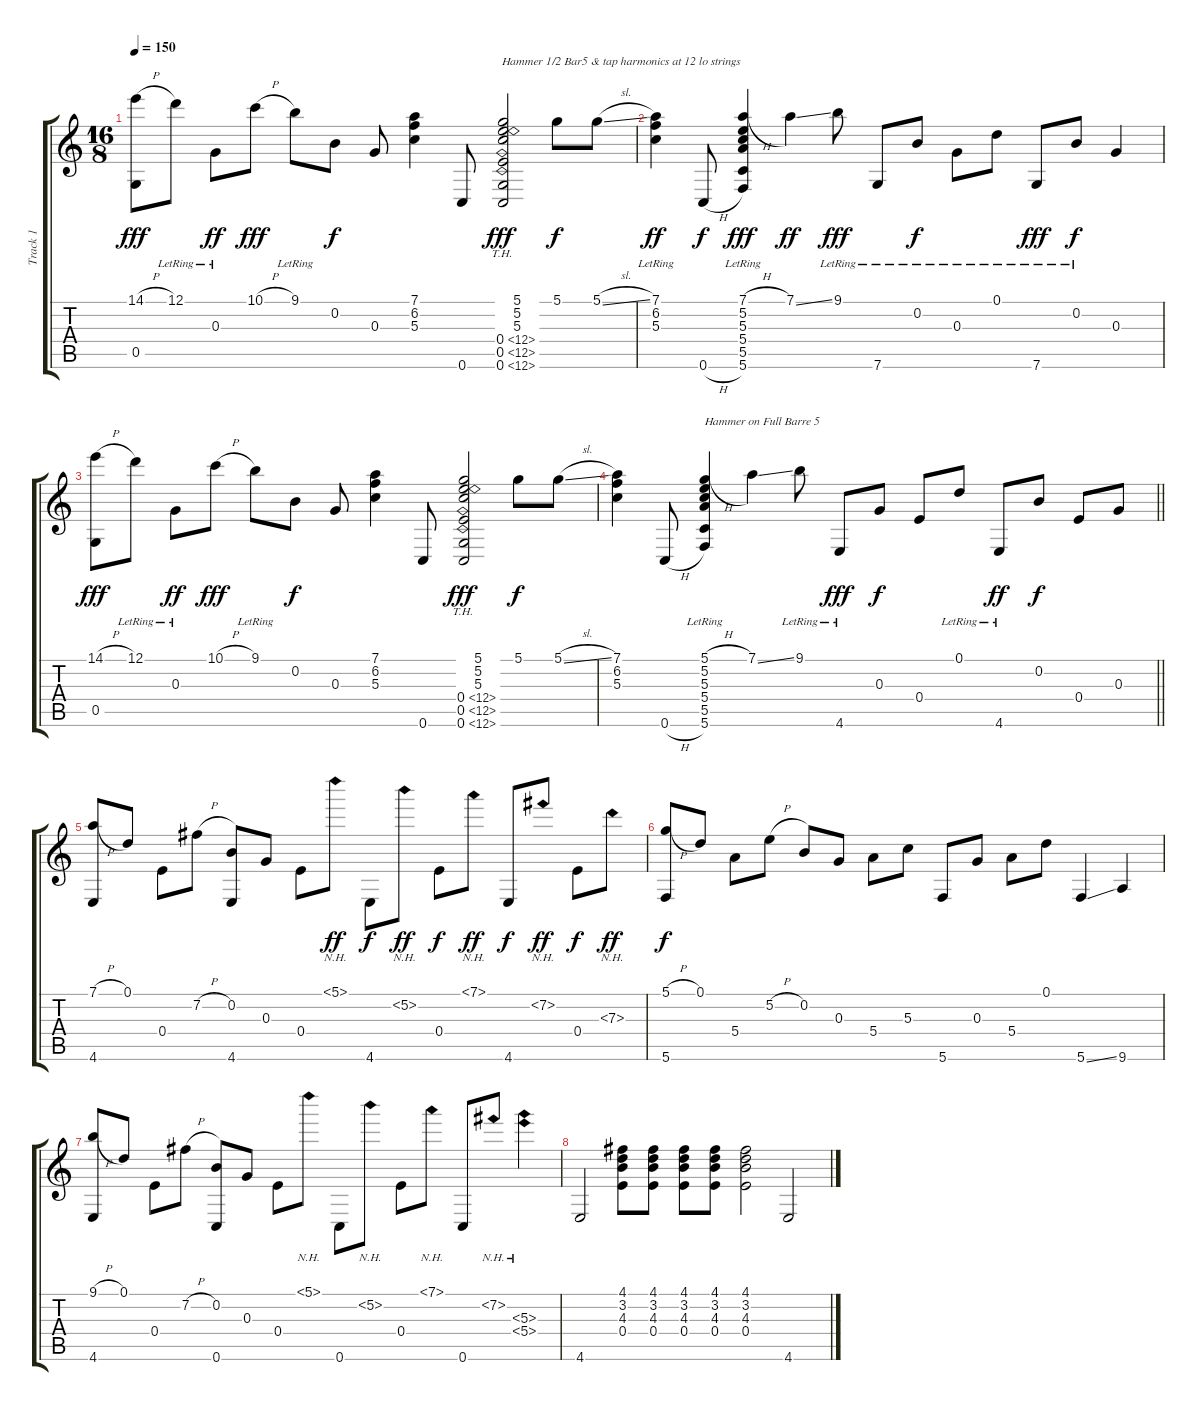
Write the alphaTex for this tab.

\track ("Track 1" "Track 1") {instrument acousticguitarsteel}
\staff {score tabs}
\tuning (D4 B3 G3 E3 G2 C2) {hide}
\ts (16 8)
\tempo 150
\clef g2
\ks c
(14.1{h} 0.5).8{dy fff instrument acousticguitarsteel} 12.1{lr}.8 0.3{lr}.8{dy ff} 10.1{h}.8{dy fff} 9.1{lr}.8 0.2.8{dy f} 0.3.8 (7.1 6.2 5.3).4 0.6.8 (5.1 5.2 5.3 0.4{th 12} 0.5{th 12} 0.6{th 12}).2{txt "Hammer 1/2 Bar5 & tap harmonics at 12 lo strings" dy fff} 5.1.8{dy f} 5.1{sl}.8 |
(7.1{lr} 6.2{lr} 5.3{lr}).4{dy ff} 0.6{h}.8{dy f} (7.1{h} 5.2 5.3{lr} 5.4 5.5{lr} 5.6).4{dy fff} 7.1{ss}.4{dy ff} 9.1{lr}.8{dy fff} 7.6{lr}.8 0.2{lr}.8{dy f} 0.3{lr}.8 0.1{lr}.8 7.6{lr}.8{dy fff} 0.2{lr}.8{dy f} 0.3.4 |
(14.1{h} 0.5).8{dy fff} 12.1{lr}.8 0.3{lr}.8{dy ff} 10.1{h}.8{dy fff} 9.1{lr}.8 0.2.8{dy f} 0.3.8 (7.1 6.2 5.3).4 0.6.8 (5.1 5.2 5.3 0.4{th 12} 0.5{th 12} 0.6{th 12}).2{dy fff} 5.1.8{dy f} 5.1{sl}.8 |
\barLineRight lightlight
(7.1 6.2 5.3).4 0.6{h}.8 (5.1{h} 5.2{lr} 5.3 5.4 5.5 5.6{lr}).4{txt "Hammer on Full Barre 5"} 7.1{ss}.4 9.1{lr}.8 4.6{lr}.8{dy fff} 0.3.8{dy f} 0.4.8 0.1{lr}.8 4.6{lr}.8{dy ff} 0.2.8{dy f} 0.4.8 0.3.8 |
(7.1{h} 4.6).8 0.1.8 0.4.8 7.2{h}.8 (0.2 4.6).8 0.3.8 0.4.8 5.1{nh}.8{dy ff} 4.6.8{dy f} 5.2{nh}.8{dy ff} 0.4.8{dy f} 7.1{nh}.8{dy ff} 4.6.8{dy f} 7.2{nh}.8{dy ff} 0.4.8{dy f} 7.3{nh}.8{dy ff} |
(5.1{h} 5.6).8{dy f} 0.1.8 5.4.8 5.2{h}.8 0.2.8 0.3.8 5.4.8 5.3.8 5.6.8 0.3.8 5.4.8 0.1.8 5.6{ss}.4 9.6.4 |
(9.1{h} 4.6).8 0.1.8 0.4.8 7.2{h}.8 (0.2 0.6).8 0.3.8 0.4.8 5.1{nh}.8 0.6.8 5.2{nh}.8 0.4.8 7.1{nh}.8 0.6.8 7.2{nh}.8 (5.3{nh} 5.4{nh}).4 |
4.6.2 (4.1 3.2 4.3 0.4).8 (4.1 3.2 4.3 0.4).8 (4.1 3.2 4.3 0.4).8 (4.1 3.2 4.3 0.4).8 (4.1 3.2 4.3 0.4).2 4.6{ss}.2
